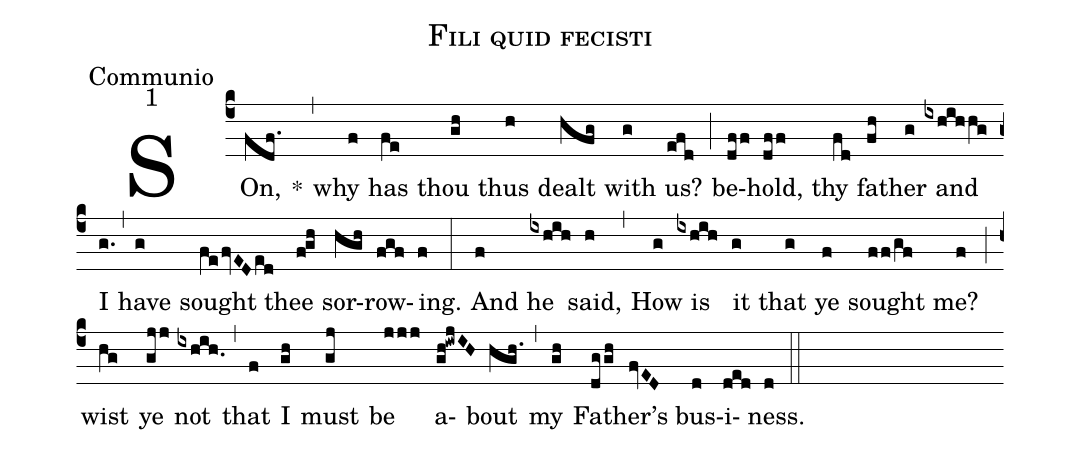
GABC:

name:Fili quid fecisti;
office-part:Communio;
mode:1;
%%
(c4) SOn,(fdf.) *(,) why(f) has(fe) thou(gh) thus(h) dealt(hfg) with(g) us?(efd) (;) be(dff)hold,(dff) thy(fd) fa(fh)ther(g) and(ixhihhg) I(g.) (,) have(g) sought(fe/fvEDed) thee(f!gh) sor(hgh)row(fgf)ing.(f) (:) And(f) he(ixhih) said,(h) (,) How(g) is(ixhih) it(g) that(g) ye(f) sought(ff/gf) me?(f) (;) wist(hg) ye(gjj) not(ixhih.0) (,) that(f) I(gh) must(gj) be(jjj) a(gh!iwjIH)bout(hgh.) (,) my(gh) Fa(dggh)ther'(fvED)s bus(d)i(ded)ness.(d) (::)
